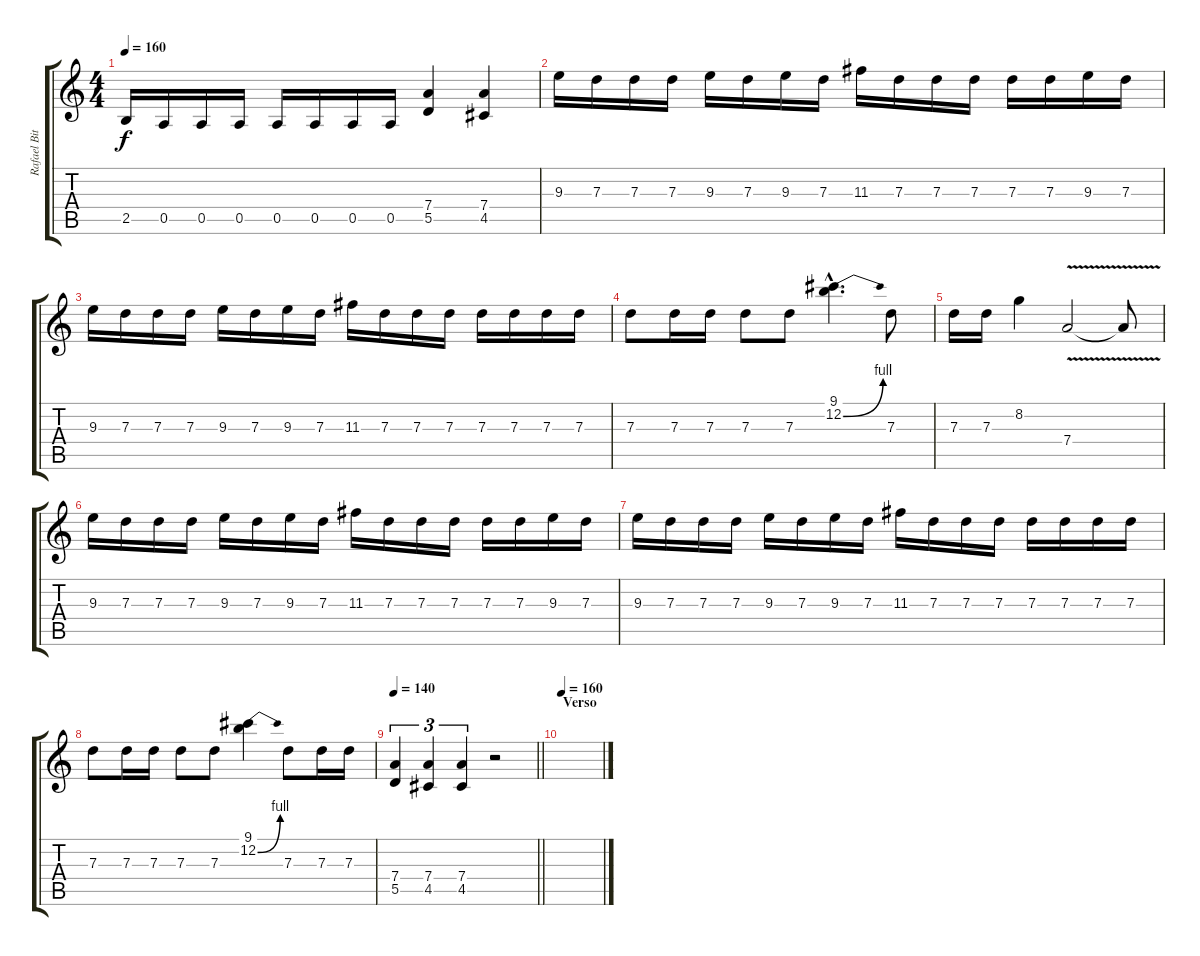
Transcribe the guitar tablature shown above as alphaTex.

\track ("Rafael Bittencourt" "Rafael Bit") {instrument distortionguitar}
\staff {score tabs}
\tuning (E4 B3 G3 D3 A2 E2) {hide}
\ts (4 4)
\tempo 160
\clef g2
\ks c
2.5.16{dy f} 0.5.16 0.5.16 0.5.16 0.5.16 0.5.16 0.5.16 0.5.16 (7.4 5.5).4 (7.4 4.5).4 |
9.3.16 7.3.16 7.3.16 7.3.16 9.3.16 7.3.16 9.3.16 7.3.16 11.3.16 7.3.16 7.3.16 7.3.16 7.3.16 7.3.16 9.3.16 7.3.16 |
9.3.16 7.3.16 7.3.16 7.3.16 9.3.16 7.3.16 9.3.16 7.3.16 11.3.16 7.3.16 7.3.16 7.3.16 7.3.16 7.3.16 7.3.16 7.3.16 |
7.3.8 7.3.16 7.3.16 7.3.8 7.3.8 (9.1{hac} 12.2{be (bend 0 0 60 4) hac}).4{d} 7.3.8 |
7.3.16 7.3.16 8.2.4 7.4{v}.2 7.4{t}.8 |
9.3.16 7.3.16 7.3.16 7.3.16 9.3.16 7.3.16 9.3.16 7.3.16 11.3.16 7.3.16 7.3.16 7.3.16 7.3.16 7.3.16 9.3.16 7.3.16 |
9.3.16 7.3.16 7.3.16 7.3.16 9.3.16 7.3.16 9.3.16 7.3.16 11.3.16 7.3.16 7.3.16 7.3.16 7.3.16 7.3.16 7.3.16 7.3.16 |
7.3.8 7.3.16 7.3.16 7.3.8 7.3.8 (9.1 12.2{be (bend 0 0 60 4)}).4 7.3.8 7.3.16 7.3.16 |
\tempo 140
\barLineRight lightlight
(7.4 5.5).4{tu (3 2)} (7.4 4.5).4{tu (3 2)} (7.4 4.5).4{tu (3 2)} r.2 |
\section ("" "Verso")
\tempo 160
